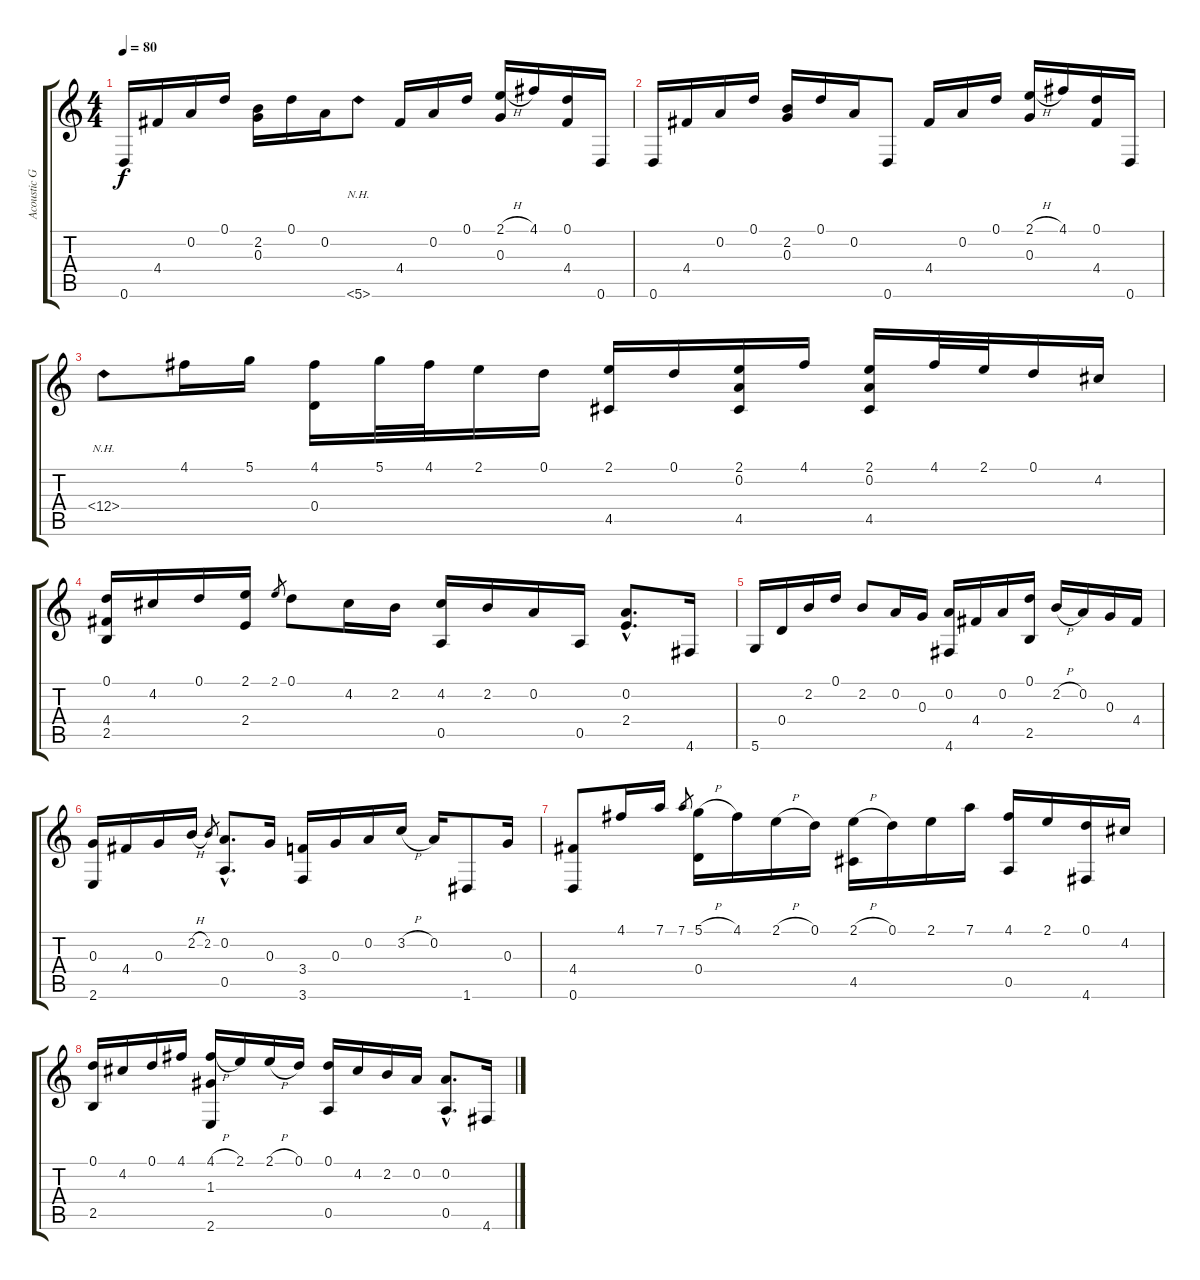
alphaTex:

\track ("Acoustic Guitar" "Acoustic G") {instrument acousticguitarsteel}
\staff {score tabs}
\tuning (D4 A3 G3 D3 A2 D2) {hide}
\ts (4 4)
\tempo 80
\clef g2
\ks c
0.6.16{dy f} 4.4.16 0.2.16 0.1.16 (2.2 0.3).16 0.1.16 0.2.16 5.6{nh}.8 4.4.16 0.2.16 0.1.16 (2.1{h} 0.3).16 4.1.16 (0.1 4.4).16 0.6.16 |
0.6.16 4.4.16 0.2.16 0.1.16 (2.2 0.3).16 0.1.16 0.2.16 0.6.8 4.4.16 0.2.16 0.1.16 (2.1{h} 0.3).16 4.1.16 (0.1 4.4).16 0.6.16 |
12.4{nh}.8 4.1.16 5.1.16 (4.1 0.4).16 5.1.32 4.1.32 2.1.16 0.1.16 (2.1 4.5).16 0.1.16 (2.1 0.2 4.5).16 4.1.16 (2.1 0.2 4.5).16 4.1.32 2.1.32 0.1.16 4.2.16 |
(0.1 4.4 2.5).16 4.2.16 0.1.16 (2.1 2.4).16 2.1.8{gr} 0.1.8 4.2.16 2.2.16 (4.2 0.5).16 2.2.16 0.2.16 0.5.16 (0.2{hac} 2.4{hac}).8{d} 4.6.16 |
5.6.16 0.4.16 2.2.16 0.1.16 2.2.8 0.2.16 0.3.16 (0.2 4.6).16 4.4.16 0.2.16 (0.1 2.5).16 2.2{h}.16 0.2.16 0.3.16 4.4.16 |
(0.3 2.6).16 4.4.16 0.3.16 2.2{h}.16 2.2.8{gr} (0.2{hac} 0.5{hac}).8{d} 0.3.16 (3.4 3.6).16 0.3.16 0.2.16 3.2{h}.16 0.2.16 1.6.8 0.3.16 |
(4.4 0.6).8 4.1.16 7.1.16 7.1.8{gr} (5.1{h} 0.4).16 4.1.16 2.1{h}.16 0.1.16 (2.1{h} 4.5).16 0.1.16 2.1.16 7.1.16 (4.1 0.5).16 2.1.16 (0.1 4.6).16 4.2.16 |
(0.1 2.5).16 4.2.16 0.1.16 4.1.16 (4.1{h} 1.3 2.6).16 2.1.16 2.1{h}.16 0.1.16 (0.1 0.5).16 4.2.16 2.2.16 0.2.16 (0.2{hac} 0.5{hac}).8{d} 4.6.16
